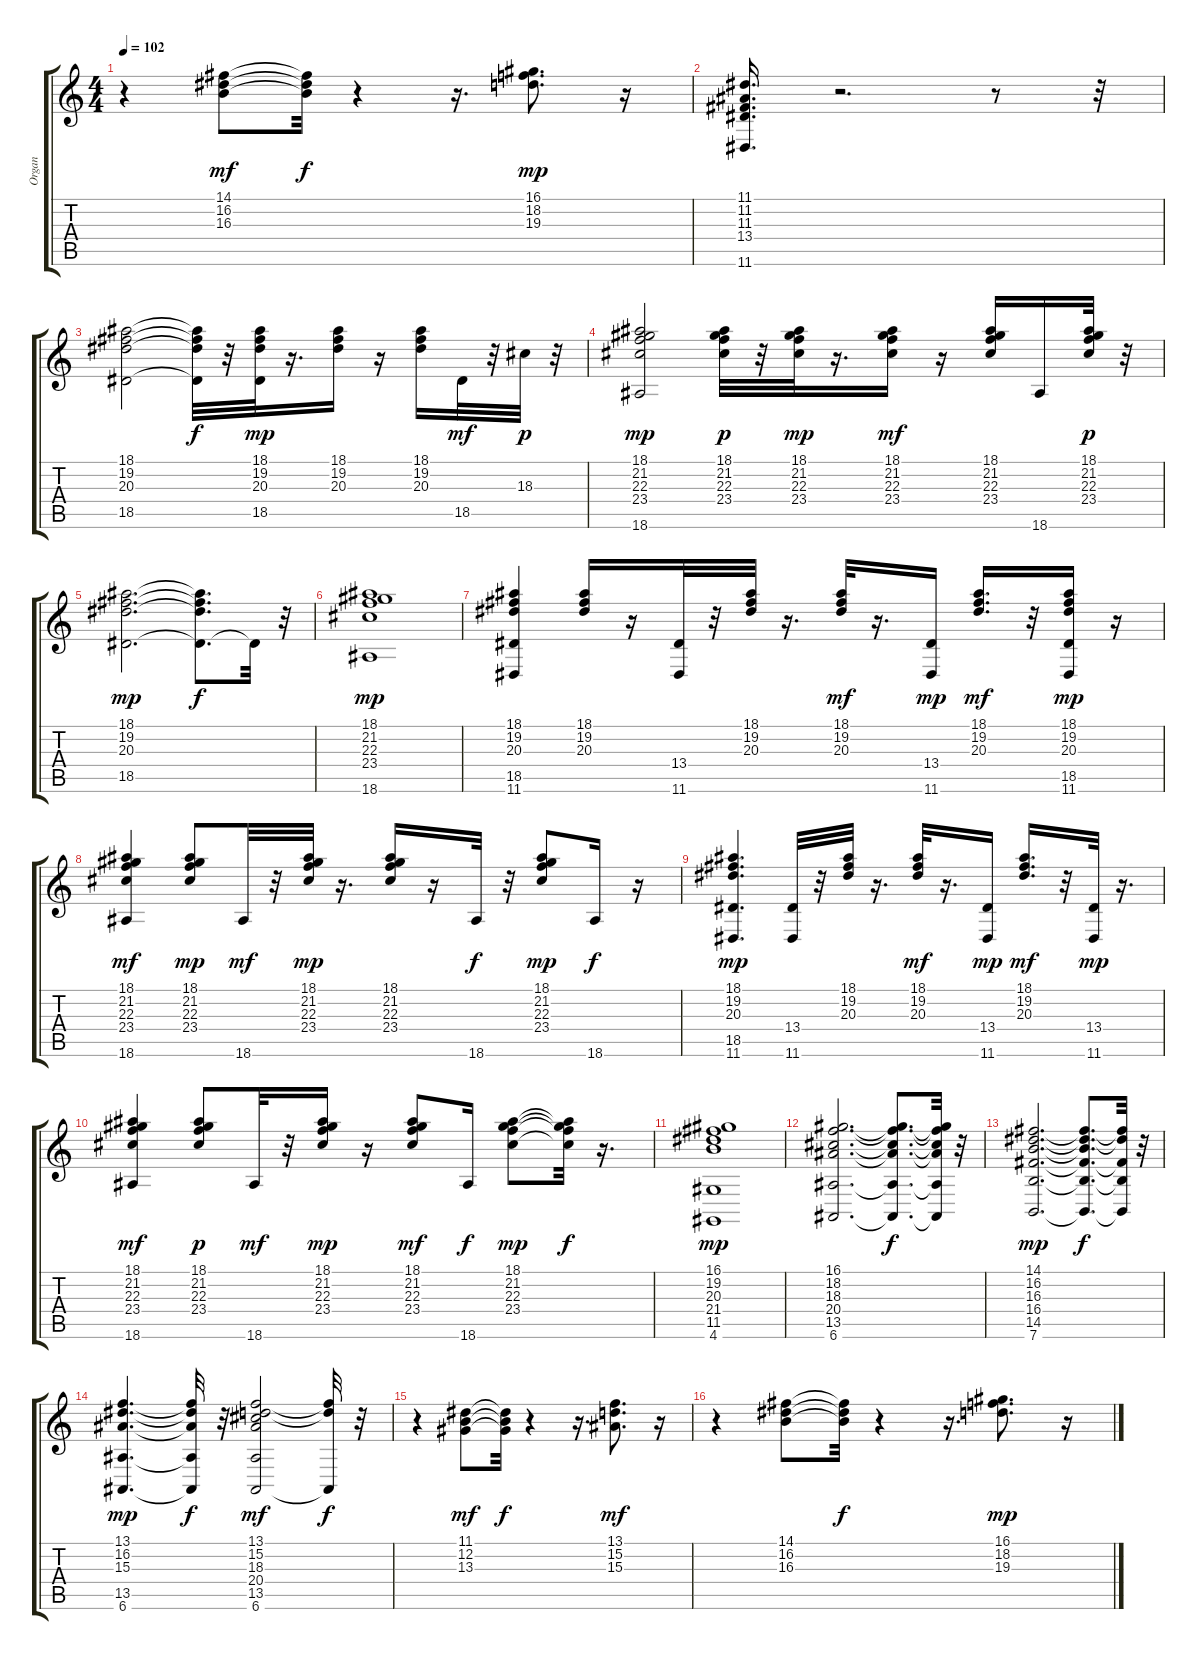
\track ("Organ" "Organ") {instrument percussiveorgan}
\staff {score tabs}
\tuning (E4 B3 G3 D3 A2 E2) {hide}
\ts (4 4)
\tempo 102
\clef g2
\ks c
r.4{dy mf} (14.1 16.2 16.3).8 (14.1{t} 16.2{t} 16.3{t}).32{dy f} r.4 r.16{d} (16.1 18.2 19.3).8{d dy mp} r.16 |
(11.1 11.2 11.3 13.4 11.6).16{d} r.2{d} r.8 r.32 |
(18.1 19.2 20.3 18.5).2 (18.1{t} 19.2{t} 20.3{t} 18.5{t}).32{dy f} r.32 (18.1 19.2 20.3 18.5).32{dy mp} r.16{d} (18.1 19.2 20.3).16 r.16 (18.1 19.2 20.3).16 18.5.32{dy mf} r.32 18.3.32{dy p} r.32 |
(18.1 21.2 22.3 23.4 18.6).2{dy mp} (18.1 21.2 22.3 23.4).32{dy p} r.32 (18.1 21.2 22.3 23.4).32{dy mp} r.16{d} (18.1 21.2 22.3 23.4).16{dy mf} r.16 (18.1 21.2 22.3 23.4).16 18.6.16 (18.1 21.2 22.3 23.4).32{dy p} r.32 |
(18.1 19.2 20.3 18.5).2{d dy mp} (18.1{t} 19.2{t} 20.3{t} 18.5{t}).8{d dy f} 18.5{t}.32 r.32 |
(18.1 21.2 22.3 23.4 18.6).1{dy mp} |
(18.1 19.2 20.3 18.5 11.6).4 (18.1 19.2 20.3).16 r.16 (13.4 11.6).32 r.32 (18.1 19.2 20.3).32 r.16{d} (18.1 19.2 20.3).32{dy mf} r.16{d} (13.4 11.6).16{dy mp} (18.1 19.2 20.3).16{d dy mf} r.32 (18.1 19.2 20.3 18.5 11.6).16{dy mp} r.16 |
(18.1 21.2 22.3 23.4 18.6).4{dy mf} (18.1 21.2 22.3 23.4).8{dy mp} 18.6.32{dy mf} r.32 (18.1 21.2 22.3 23.4).32{dy mp} r.16{d} (18.1 21.2 22.3 23.4).16 r.16 18.6.32{dy f} r.32 (18.1 21.2 22.3 23.4).8{dy mp} 18.6.16{dy f} r.16 |
(18.1 19.2 20.3 18.5 11.6).4{d dy mp} (13.4 11.6).32 r.32 (18.1 19.2 20.3).32 r.16{d} (18.1 19.2 20.3).32{dy mf} r.16{d} (13.4 11.6).16{dy mp} (18.1 19.2 20.3).16{d dy mf} r.32 (13.4 11.6).32{dy mp} r.16{d} |
(18.1 21.2 22.3 23.4 18.6).4{dy mf} (18.1 21.2 22.3 23.4).8{dy p} 18.6.32{dy mf} r.32 (18.1 21.2 22.3 23.4).16{dy mp} r.16 (18.1 21.2 22.3 23.4).8{dy mf} 18.6.16{dy f} (18.1 21.2 22.3 23.4).8{dy mp} (18.1{t} 21.2{t} 22.3{t} 23.4{t}).32{dy f} r.16{d} |
(16.1 19.2 20.3 21.4 11.5 4.6).1{dy mp} |
(16.1 18.2 18.3 20.4 13.5 6.6).2{d} (16.1{t} 18.2{t} 18.3{t} 20.4{t} 13.5{t} 6.6{t}).8{d dy f} (16.1{t} 18.2{t} 18.3{t} 20.4{t} 13.5{t} 6.6{t}).32 r.32 |
(14.1 16.2 16.3 16.4 14.5 7.6).2{d dy mp} (14.1{t} 16.2{t} 16.3{t} 16.4{t} 14.5{t} 7.6{t}).8{d dy f} (14.1{t} 16.2{t} 16.4{t} 14.5{t} 7.6{t}).32 r.32 |
(13.1 16.2 15.3 13.5 6.6).4{d dy mp} (13.1{t} 16.2{t} 15.3{t} 13.5{t} 6.6{t}).32{dy f} r.32 (13.1 15.2 18.3 20.4 13.5 6.6).2{dy mf} (13.1{t} 15.2{t} 6.6{t}).32{dy f} r.32 |
r.4 (11.1 12.2 13.3).8{dy mf} (11.1{t} 12.2{t} 13.3{t}).32{dy f} r.4 r.16{d} (13.1 15.2 15.3).8{d dy mf} r.16 |
r.4 (14.1 16.2 16.3).8 (14.1{t} 16.2{t} 16.3{t}).32{dy f} r.4 r.16{d} (16.1 18.2 19.3).8{d dy mp} r.16
